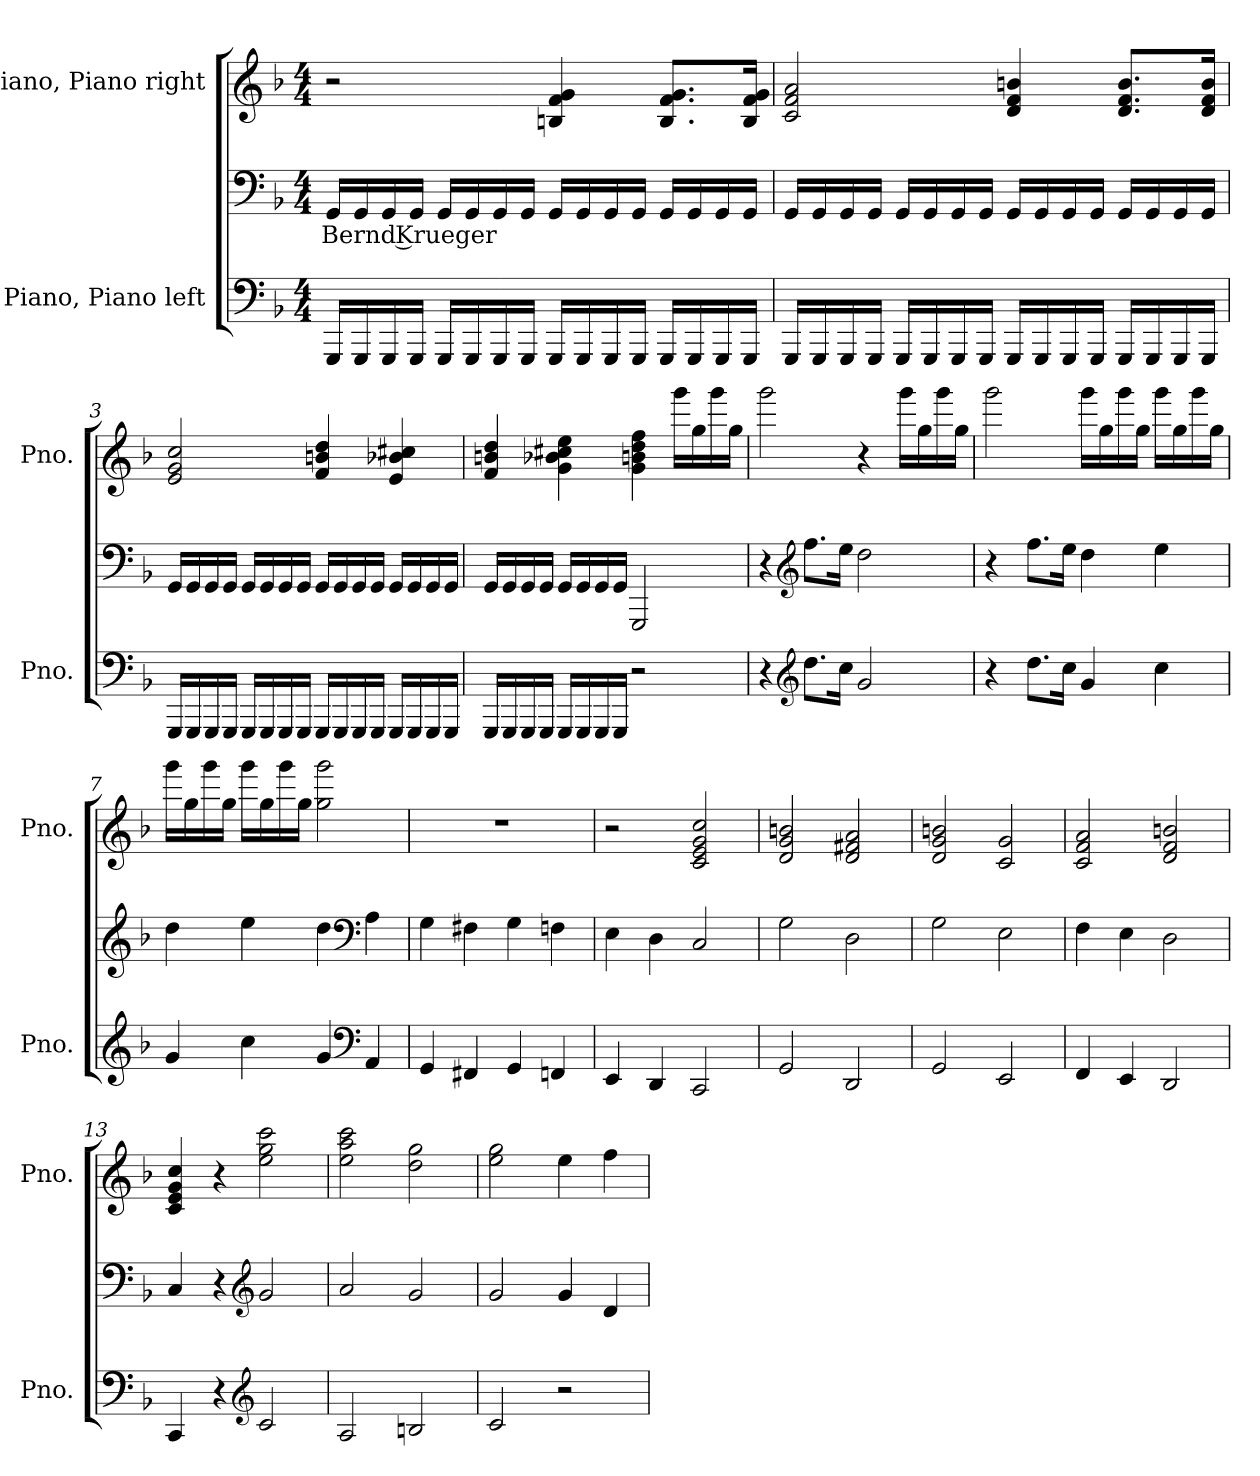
**kern	**kern	**text	**kern
*part2	*part2	*part2	*part1
*staff3	*staff2	*staff2	*staff1
*I"Piano, Piano left	*	*	*I"Piano, Piano right
*I'Pno.	*	*	*I'Pno.
*clefF4	*clefF4	*	*clefG2
*k[b-]	*k[b-]	*	*k[b-]
*M4/4	*M4/4	*	*M4/4
*MM91	*MM91	*	*MM91
=1	=1	=1	=1
!	!	!LO:LY:b	!
16GGG/LL	16GG/LL	Bernd Krueger	2r
16GGG/	16GG/	.	.
16GGG/	16GG/	.	.
16GGG/JJ	16GG/JJ	.	.
16GGG/LL	16GG/LL	.	.
16GGG/	16GG/	.	.
16GGG/	16GG/	.	.
16GGG/JJ	16GG/JJ	.	.
16GGG/LL	16GG/LL	.	4Bn/ 4f/ 4g/
16GGG/	16GG/	.	.
16GGG/	16GG/	.	.
16GGG/JJ	16GG/JJ	.	.
16GGG/LL	16GG/LL	.	8.B/ 8.f/ 8.g/L
16GGG/	16GG/	.	.
16GGG/	16GG/	.	.
16GGG/JJ	16GG/JJ	.	16B/ 16f/ 16g/Jk
!!LO:LB:g=z
=2	=2	=2	=2
16GGG/LL	16GG/LL	.	2c/ 2f/ 2a/
16GGG/	16GG/	.	.
16GGG/	16GG/	.	.
16GGG/JJ	16GG/JJ	.	.
16GGG/LL	16GG/LL	.	.
16GGG/	16GG/	.	.
16GGG/	16GG/	.	.
16GGG/JJ	16GG/JJ	.	.
16GGG/LL	16GG/LL	.	4d/ 4f/ 4bn/
16GGG/	16GG/	.	.
16GGG/	16GG/	.	.
16GGG/JJ	16GG/JJ	.	.
16GGG/LL	16GG/LL	.	8.d/ 8.f/ 8.b/L
16GGG/	16GG/	.	.
16GGG/	16GG/	.	.
16GGG/JJ	16GG/JJ	.	16d/ 16f/ 16b/Jk
!!LO:LB:g=z
=3	=3	=3	=3
16GGG/LL	16GG/LL	.	2e/ 2g/ 2cc/
16GGG/	16GG/	.	.
16GGG/	16GG/	.	.
16GGG/JJ	16GG/JJ	.	.
16GGG/LL	16GG/LL	.	.
16GGG/	16GG/	.	.
16GGG/	16GG/	.	.
16GGG/JJ	16GG/JJ	.	.
16GGG/LL	16GG/LL	.	4f/ 4bn/ 4dd/
16GGG/	16GG/	.	.
16GGG/	16GG/	.	.
16GGG/JJ	16GG/JJ	.	.
16GGG/LL	16GG/LL	.	4e/ 4b-X/ 4cc#X/
16GGG/	16GG/	.	.
16GGG/	16GG/	.	.
16GGG/JJ	16GG/JJ	.	.
=4	=4	=4	=4
16GGG/LL	16GG/LL	.	4f/ 4bn/ 4dd/
16GGG/	16GG/	.	.
16GGG/	16GG/	.	.
16GGG/JJ	16GG/JJ	.	.
16GGG/LL	16GG/LL	.	4g\ 4b-X\ 4cc#X\ 4ee\
16GGG/	16GG/	.	.
16GGG/	16GG/	.	.
16GGG/JJ	16GG/JJ	.	.
2r	2GGG/	.	4g\ 4bn\ 4dd\ 4ff\
.	.	.	16ggg\LL
.	.	.	16gg\
.	.	.	16ggg\
.	.	.	16gg\JJ
!!LO:LB:g=z
=5	=5	=5	=5
4r	4r	.	2ggg\
*clefG2	*clefG2	*	*
8.dd\L	8.ff\L	.	.
16cc\Jk	16ee\Jk	.	.
2g/	2dd\	.	4r
.	.	.	16ggg\LL
.	.	.	16gg\
.	.	.	16ggg\
.	.	.	16gg\JJ
=6	=6	=6	=6
4r	4r	.	2ggg\
8.dd\L	8.ff\L	.	.
16cc\Jk	16ee\Jk	.	.
4g/	4dd\	.	16ggg\LL
.	.	.	16gg\
.	.	.	16ggg\
.	.	.	16gg\JJ
4cc\	4ee\	.	16ggg\LL
.	.	.	16gg\
.	.	.	16ggg\
.	.	.	16gg\JJ
=7	=7	=7	=7
4g/	4dd\	.	16ggg\LL
.	.	.	16gg\
.	.	.	16ggg\
.	.	.	16gg\JJ
4cc\	4ee\	.	16ggg\LL
.	.	.	16gg\
.	.	.	16ggg\
.	.	.	16gg\JJ
4g/	4dd\	.	2gg\ 2ggg\
*clefF4	*clefF4	*	*
4AA/	4A\	.	.
=8	=8	=8	=8
4GG/	4G\	.	1r
4FF#X/	4F#X\	.	.
4GG/	4G\	.	.
4FFn/	4Fn\	.	.
!!LO:PB:g=z
=9	=9	=9	=9
4EE/	4E\	.	2r
4DD/	4D\	.	.
2CC/	2C/	.	2c/ 2e/ 2g/ 2cc/
=10	=10	=10	=10
2GG/	2G\	.	2d/ 2g/ 2bn/
2DD/	2D\	.	2d/ 2f#X/ 2a/
=11	=11	=11	=11
2GG/	2G\	.	2d/ 2g/ 2bn/
2EE/	2E\	.	2c/ 2g/
=12	=12	=12	=12
4FF/	4F\	.	2c/ 2f/ 2a/
4EE/	4E\	.	.
2DD/	2D\	.	2d/ 2f/ 2bn/
=13	=13	=13	=13
4CC/	4C/	.	4c/ 4e/ 4g/ 4cc/
4r	4r	.	4r
*clefG2	*clefG2	*	*
2c/	2g/	.	2ee\ 2gg\ 2ccc\
=14	=14	=14	=14
2A/	2a/	.	2ee\ 2aa\ 2ccc\
2Bn/	2g/	.	2dd\ 2gg\
=15	=15	=15	=15
2c/	2g/	.	2ee\ 2gg\
2r	4g/	.	4ee\
.	4d/	.	4ff\
=	=	=	=
*-	*-	*-	*-
